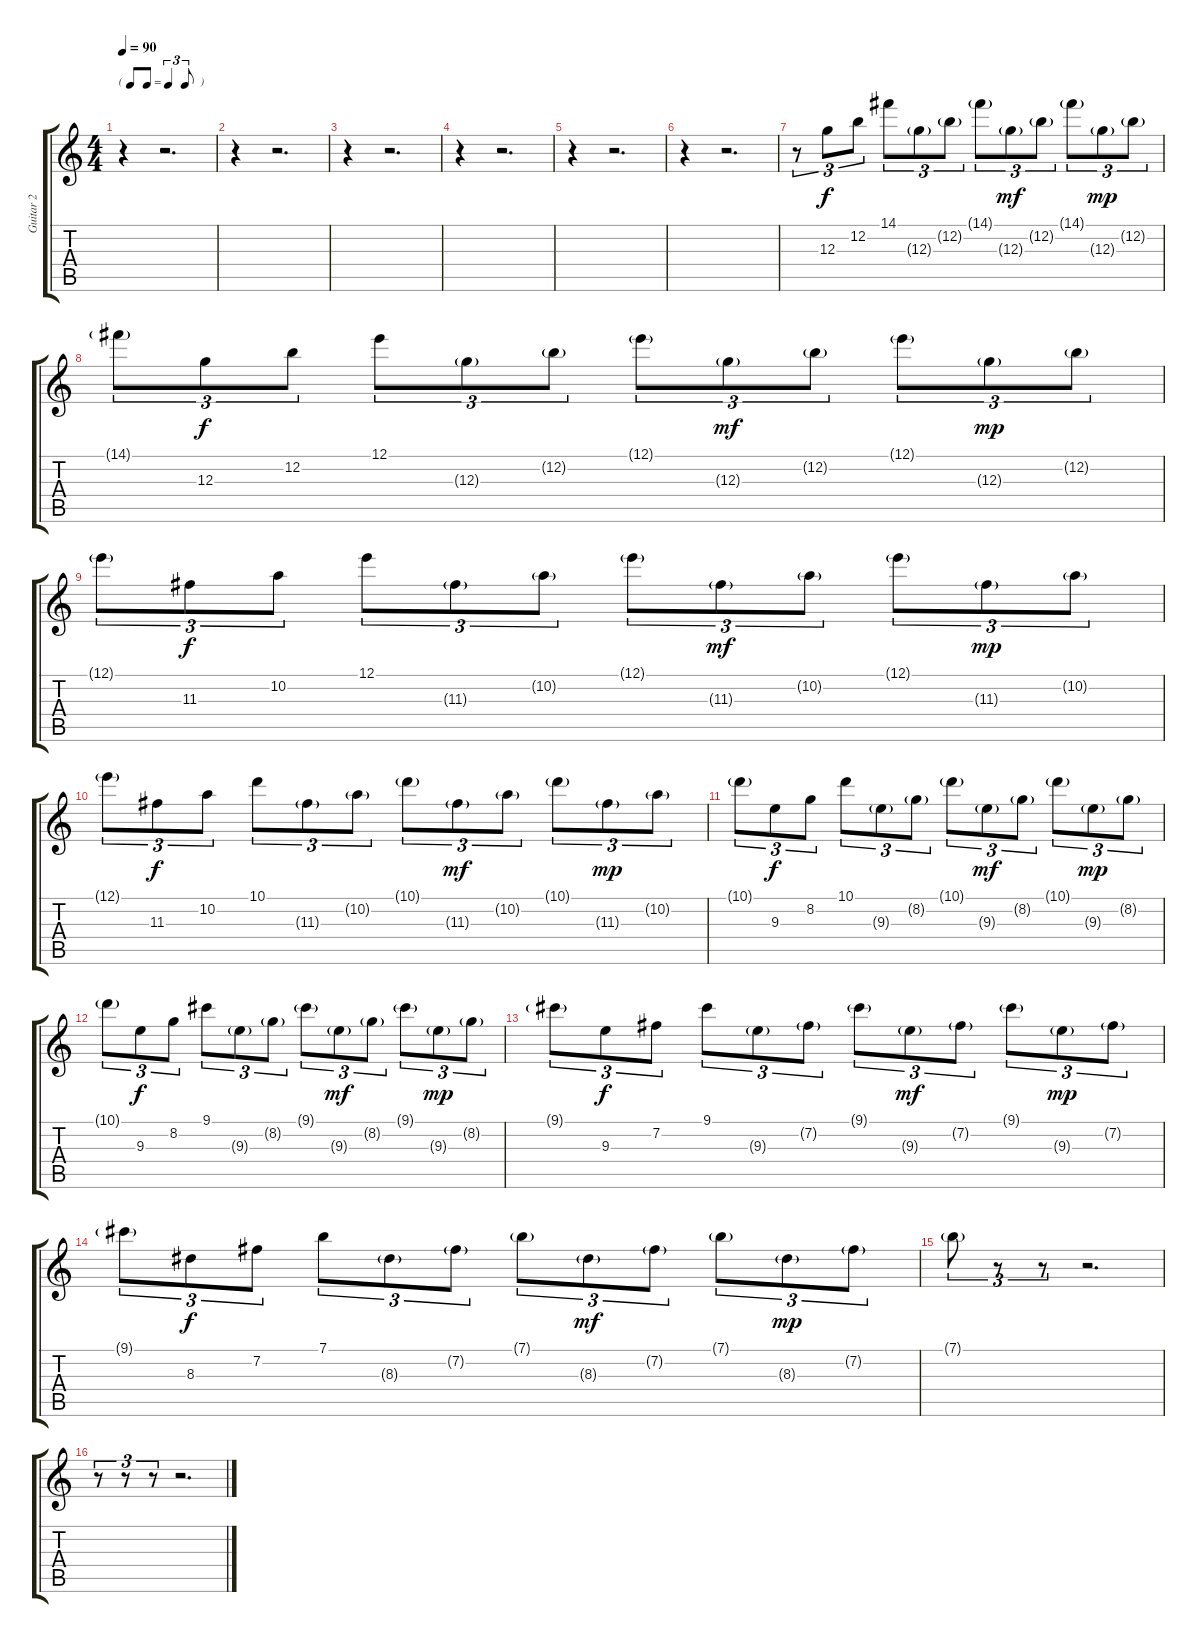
\track ("Guitar 2" "Guitar 2") {instrument electricguitarclean}
\staff {score tabs}
\tuning (E4 B3 G3 D3 A2 E2) {hide}
\ts (4 4)
\tf triplet8th
\tempo 90
\clef g2
\ks c
r.4{dy f} r.2{d} |
r.4 r.2{d} |
r.4 r.2{d} |
r.4 r.2{d} |
r.4 r.2{d} |
r.4 r.2{d} |
r.8{tu (3 2)} 12.3.8{tu (3 2)} 12.2.8{tu (3 2)} 14.1.8{tu (3 2)} 12.3{g}.8{tu (3 2)} 12.2{g}.8{tu (3 2)} 14.1{g}.8{tu (3 2)} 12.3{g}.8{tu (3 2) dy mf} 12.2{g}.8{tu (3 2)} 14.1{g}.8{tu (3 2)} 12.3{g}.8{tu (3 2) dy mp} 12.2{g}.8{tu (3 2)} |
14.1{g}.8{tu (3 2)} 12.3.8{tu (3 2) dy f} 12.2.8{tu (3 2)} 12.1.8{tu (3 2)} 12.3{g}.8{tu (3 2)} 12.2{g}.8{tu (3 2)} 12.1{g}.8{tu (3 2)} 12.3{g}.8{tu (3 2) dy mf} 12.2{g}.8{tu (3 2)} 12.1{g}.8{tu (3 2)} 12.3{g}.8{tu (3 2) dy mp} 12.2{g}.8{tu (3 2)} |
12.1{g}.8{tu (3 2)} 11.3.8{tu (3 2) dy f} 10.2.8{tu (3 2)} 12.1.8{tu (3 2)} 11.3{g}.8{tu (3 2)} 10.2{g}.8{tu (3 2)} 12.1{g}.8{tu (3 2)} 11.3{g}.8{tu (3 2) dy mf} 10.2{g}.8{tu (3 2)} 12.1{g}.8{tu (3 2)} 11.3{g}.8{tu (3 2) dy mp} 10.2{g}.8{tu (3 2)} |
12.1{g}.8{tu (3 2)} 11.3.8{tu (3 2) dy f} 10.2.8{tu (3 2)} 10.1.8{tu (3 2)} 11.3{g}.8{tu (3 2)} 10.2{g}.8{tu (3 2)} 10.1{g}.8{tu (3 2)} 11.3{g}.8{tu (3 2) dy mf} 10.2{g}.8{tu (3 2)} 10.1{g}.8{tu (3 2)} 11.3{g}.8{tu (3 2) dy mp} 10.2{g}.8{tu (3 2)} |
10.1{g}.8{tu (3 2)} 9.3.8{tu (3 2) dy f} 8.2.8{tu (3 2)} 10.1.8{tu (3 2)} 9.3{g}.8{tu (3 2)} 8.2{g}.8{tu (3 2)} 10.1{g}.8{tu (3 2)} 9.3{g}.8{tu (3 2) dy mf} 8.2{g}.8{tu (3 2)} 10.1{g}.8{tu (3 2)} 9.3{g}.8{tu (3 2) dy mp} 8.2{g}.8{tu (3 2)} |
10.1{g}.8{tu (3 2)} 9.3.8{tu (3 2) dy f} 8.2.8{tu (3 2)} 9.1.8{tu (3 2)} 9.3{g}.8{tu (3 2)} 8.2{g}.8{tu (3 2)} 9.1{g}.8{tu (3 2)} 9.3{g}.8{tu (3 2) dy mf} 8.2{g}.8{tu (3 2)} 9.1{g}.8{tu (3 2)} 9.3{g}.8{tu (3 2) dy mp} 8.2{g}.8{tu (3 2)} |
9.1{g}.8{tu (3 2)} 9.3.8{tu (3 2) dy f} 7.2.8{tu (3 2)} 9.1.8{tu (3 2)} 9.3{g}.8{tu (3 2)} 7.2{g}.8{tu (3 2)} 9.1{g}.8{tu (3 2)} 9.3{g}.8{tu (3 2) dy mf} 7.2{g}.8{tu (3 2)} 9.1{g}.8{tu (3 2)} 9.3{g}.8{tu (3 2) dy mp} 7.2{g}.8{tu (3 2)} |
9.1{g}.8{tu (3 2)} 8.3.8{tu (3 2) dy f} 7.2.8{tu (3 2)} 7.1.8{tu (3 2)} 8.3{g}.8{tu (3 2)} 7.2{g}.8{tu (3 2)} 7.1{g}.8{tu (3 2)} 8.3{g}.8{tu (3 2) dy mf} 7.2{g}.8{tu (3 2)} 7.1{g}.8{tu (3 2)} 8.3{g}.8{tu (3 2) dy mp} 7.2{g}.8{tu (3 2)} |
7.1{g}.8{tu (3 2)} r.8{tu (3 2)} r.8{tu (3 2)} r.2{d} |
r.8{tu (3 2)} r.8{tu (3 2)} r.8{tu (3 2)} r.2{d}
